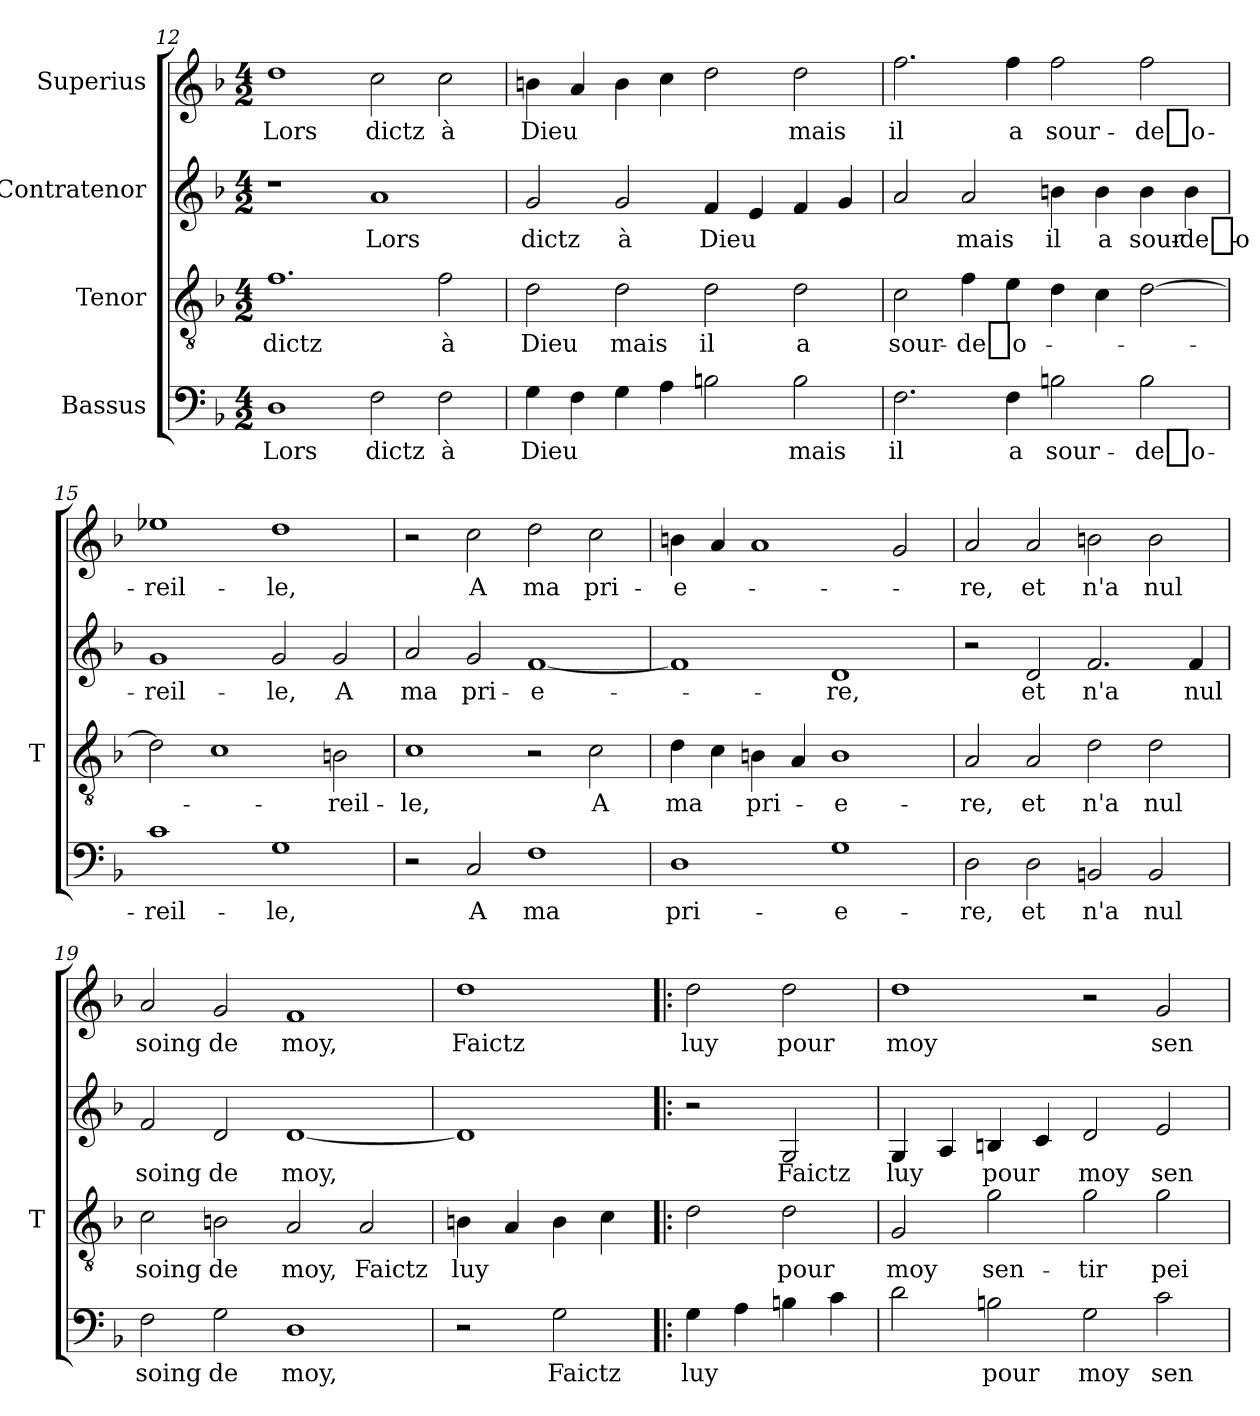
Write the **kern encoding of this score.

**kern	**text	**kern	**text	**kern	**text	**kern	**text
*part4	*part4	*part3	*part3	*part2	*part2	*part1	*part1
*staff4	*staff4	*staff3	*staff3	*staff2	*staff2	*staff1	*staff1
*I"Bassus	*	*I"Tenor	*	*I"Contratenor	*	*I"Superius	*
*	*	*I'T	*	*	*	*	*
*clefF4	*	*clefGv2	*	*clefG2	*	*clefG2	*
*k[b-]	*	*k[b-]	*	*k[b-]	*	*k[b-]	*
*M4/2	*	*M4/2	*	*M4/2	*	*M4/2	*
=12	=12	=12	=12	=12	=12	=12	=12
1D	-Lors	1.f	-dictz	1r	.	1dd	-Lors
2F	-dictz	.	.	1a	-Lors	2cc	-dictz
2F	-à	2f	-à	.	.	2cc	-à
=13	=13	=13	=13	=13	=13	=13	=13
4G	-Dieu	2d	-Dieu	2g	-dictz	4b	-Dieu
4F	.	.	.	.	.	4a	.
4G	.	2d	-mais	2g	-à	4b	.
4A	.	.	.	.	.	4cc	.
2Bn	.	2d	-il	4f	-Dieu	2dd	.
.	.	.	.	4e	.	.	.
2B	-mais	2d	-a	4f	.	2dd	-mais
.	.	.	.	4g	.	.	.
=14	=14	=14	=14	=14	=14	=14	=14
2.F	-il	2c	sour-	2a	.	2.ff	-il
.	.	4f	de_o-	2a	-mais	.	.
4F	-a	4e	.	.	.	4ff	-a
2Bn	sour-	4d	.	4bn	-il	2ff	sour-
.	.	4c	.	4b	-a	.	.
2B	de_o-	[2d	.	4b	sour-	2ff	de_o-
.	.	.	.	4b	de_o-	.	.
=15	=15	=15	=15	=15	=15	=15	=15
1c	reil-	2d]	.	1g	reil-	1ee-X	reil-
.	.	1c	.	.	.	.	.
1G	-le,	.	.	2g	-le,	1dd	-le,
.	.	2Bn	reil-	2g	-A	.	.
=16	=16	=16	=16	=16	=16	=16	=16
2r	.	1c	-le,	2a	-ma	2r	.
2C	-A	.	.	2g	pri-	2cc	-A
1F	-ma	2r	.	[1f	e-	2dd	-ma
.	.	2c	-A	.	.	2cc	pri-
=17	=17	=17	=17	=17	=17	=17	=17
1D	pri-	4d	-ma	1f]	.	4b	e-
.	.	4c	.	.	.	4a	.
.	.	4B	pri-	.	.	1a	.
.	.	4A	.	.	.	.	.
1G	e-	1B	e-	1d	-re,	.	.
.	.	.	.	.	.	2g	.
=18	=18	=18	=18	=18	=18	=18	=18
2D	-re,	2A	-re,	2r	.	2a	-re,
2D	-et	2A	-et	2d	-et	2a	-et
2BBn	-n'a	2d	-n'a	2.f	-n'a	2b	-n'a
2BB	-nul	2d	-nul	.	.	2b	-nul
.	.	.	.	4f	-nul	.	.
=19	=19	=19	=19	=19	=19	=19	=19
2F	-soing	2c	-soing	2f	-soing	2a	-soing
2G	-de	2B	-de	2d	-de	2g	-de
1D	-moy,	2A	-moy,	[1d	-moy,	1f	-moy,
.	.	2A	-Faictz	.	.	.	.
=20	=20	=20	=20	=20	=20	=20	=20
2r	.	4B	-luy	1d]	.	1dd	-Faictz
.	.	4A	.	.	.	.	.
2G	-Faictz	4B	.	.	.	.	.
.	.	4c	.	.	.	.	.
=21!|:	=21!|:	=21!|:	=21!|:	=21!|:	=21!|:	=21!|:	=21!|:
4G	-luy	2d	.	2r	.	2dd	-luy
4A	.	.	.	.	.	.	.
4Bn	.	2d	-pour	2G	-Faictz	2dd	-pour
4c	.	.	.	.	.	.	.
=22	=22	=22	=22	=22	=22	=22	=22
2d	.	2G	-moy	4G	-luy	1dd	-moy
.	.	.	.	4A	.	.	.
2Bn	-pour	2g	sen-	4Bn	-pour	.	.
.	.	.	.	4c	.	.	.
2G	-moy	2g	-tir	2d	-moy	2r	.
2c	sen-	2g	pei-	2e	sen-	2g	sen-
=	=	=	=	=	=	=	=
*-	*-	*-	*-	*-	*-	*-	*-
